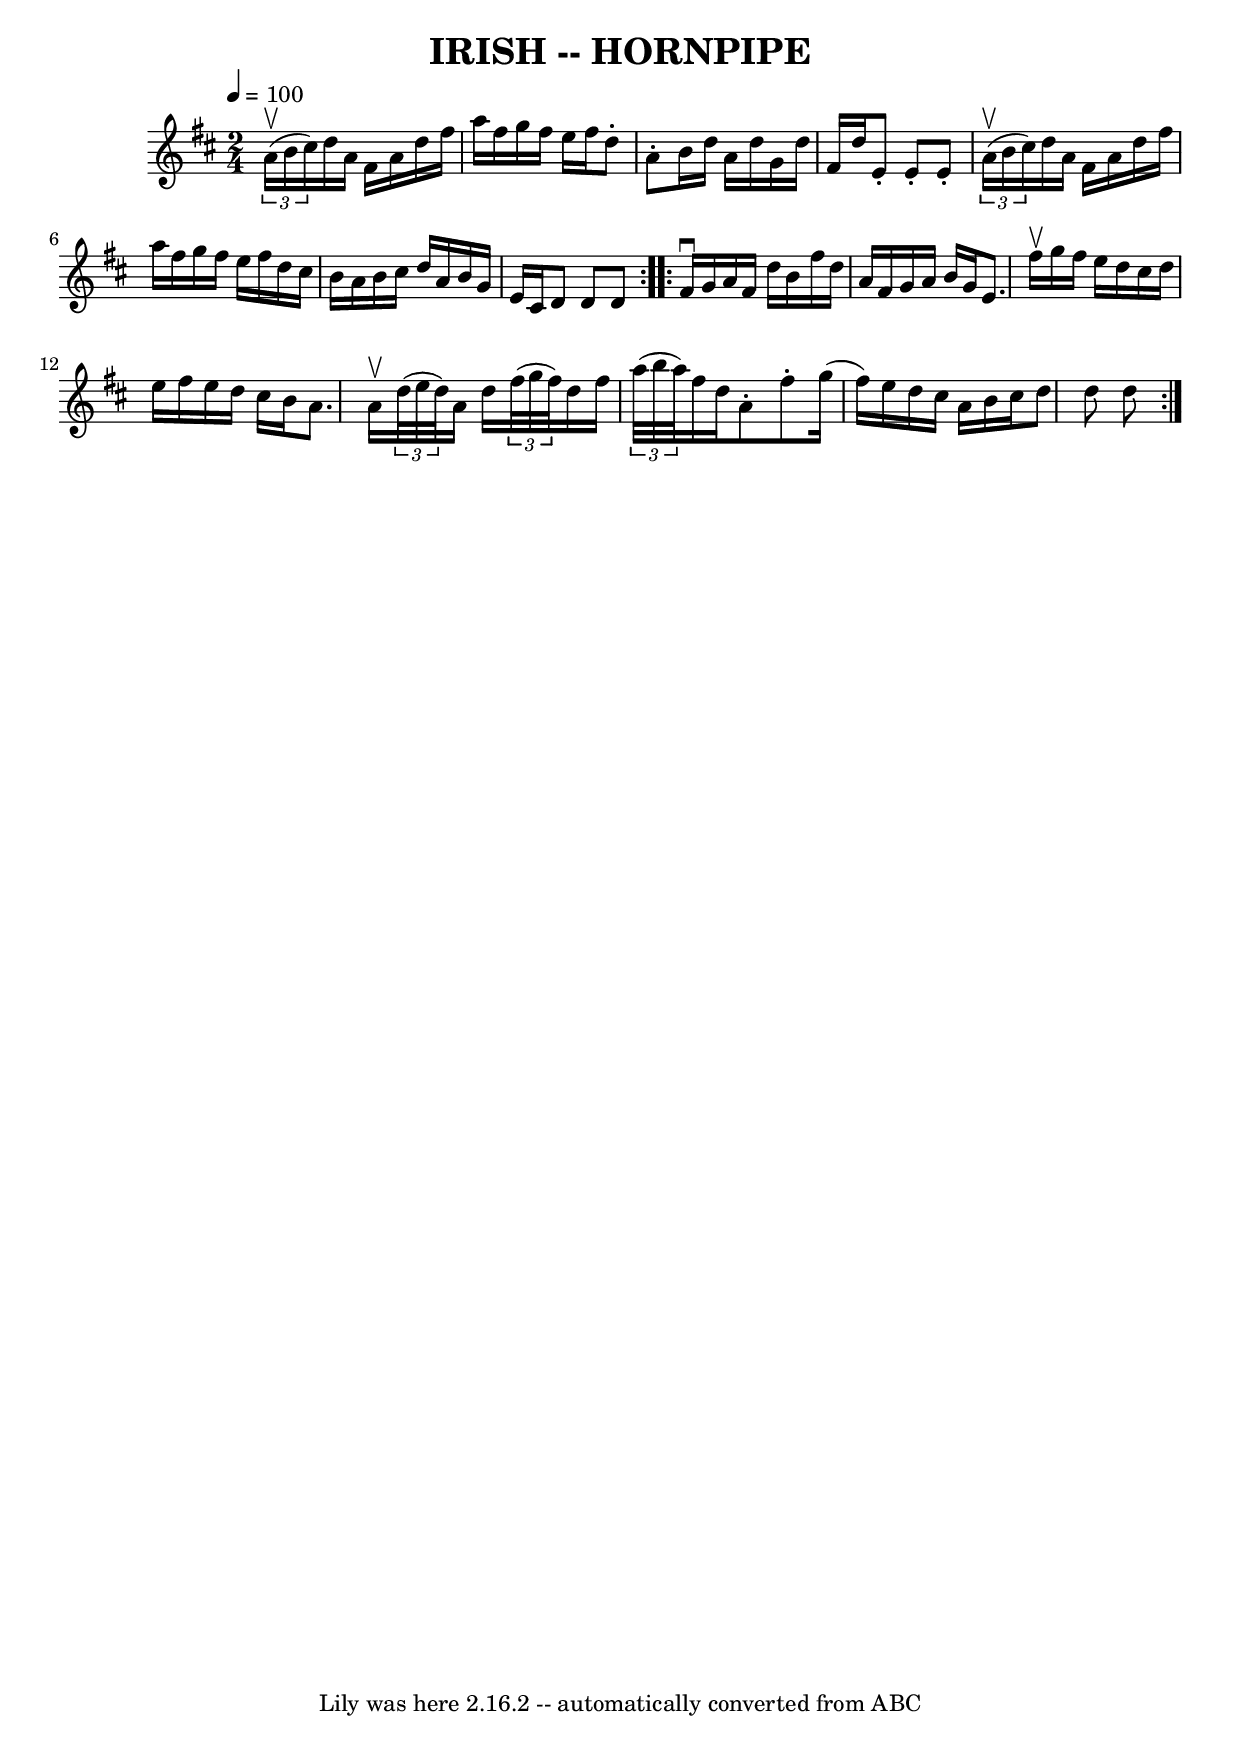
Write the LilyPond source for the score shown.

\version "2.16.2"
\include "Mammoth.ily"
\header {
  %% book = "Cole's 1000 Fiddle Tunes"
  crossRefNumber = "1"
  footnotes = ""
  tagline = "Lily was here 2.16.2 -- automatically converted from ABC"
  title = "IRISH -- HORNPIPE"

}
voicedefault =  {



  \repeat volta 2 {

    \time 2/4 \tempo  4=100
    
    \key d \major   \times 2/3 { a'16 (^\upbow b'16 cis''16) 
			       }       
    |
    d''16 a'16 fis'16 a'16 d''16 fis''16 a''16    
    fis''16    |
    g''16 fis''16 e''16 fis''16 d''8 -. a'8 -.  
    |
    b'16 d''16 a'16 d''16 g'16 d''16 fis'16 d''16  
    |
    e'8 -. e'8 -. e'8 -.   \times 2/3 { a'16 (^\upbow b'16    
					cis''16) 
				      }   |
    |
    d''16 a'16 fis'16 a'16    
    d''16 fis''16 a''16 fis''16    |
    g''16 fis''16 e''16    
    fis''16 d''16 cis''16 b'16 a'16    |
    b'16 cis''16    
    d''16 a'16 b'16 g'16 e'16 cis'16    |
    d'8 d'8 d'8 
    
  }     
  \repeat volta 2 {
    fis'16^\downbow g'16        |
    a'16    
    fis'16 d''16 b'16 fis''16 d''16 a'16 fis'16    |
    
    g'16 a'16 b'16 g'16 e'8. fis''16^\upbow   |
    g''16    
    fis''16 e''16 d''16 cis''16 d''16 e''16 fis''16    |
    
    e''16 d''16 cis''16 b'16 a'8. a'16^\upbow   |
    
    |
    \times 2/3 { d''32 (e''32 d''32) 
	       } a'16 d''16    
    \times 2/3 { fis''32 (g''32 fis''32) 
	       } d''16 fis''16    
    |
    \times 2/3 { a''32 (b''32 a''32) 
	       } fis''16 d''16    
    a'8 -. fis''8 -.   |
    g''16 (fis''16) e''16 d''16    
    cis''16 a'16 b'16 cis''16    |
    d''8 d''8 d''8    
  }   

}

\score{
  <<

    \context Staff="default"
    {
      \voicedefault 
      
    }

  >>
  \layout {
    
  }
  \midi {
  }

}
